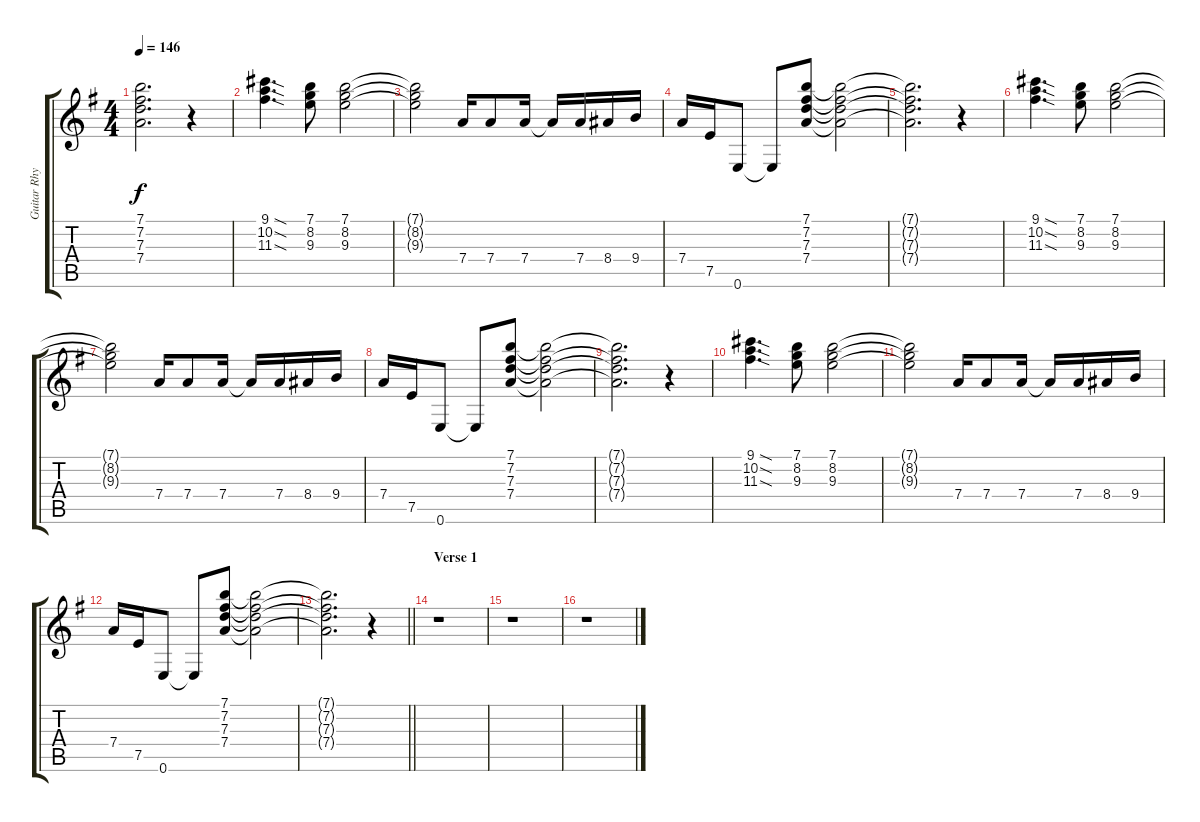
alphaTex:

\track ("Guitar Rhythm 3" "Guitar Rhy") {instrument overdrivenguitar}
\staff {score tabs}
\tuning (E4 B3 G3 D3 A2 E2) {hide}
\ts (4 4)
\tempo 146
\clef g2
\ks g
(7.1{t} 7.2{t} 7.3{t} 7.4{t}).2{d dy f} r.4 |
(9.1{sod} 10.2{sod} 11.3{sod}).4{d} (7.1 8.2 9.3).8 (7.1 8.2 9.3).2 |
(7.1{t} 8.2{t} 9.3{t}).2 7.4.16 7.4.8 7.4.16 7.4{t}.16 7.4.16 8.4.16 9.4.16 |
7.4.16 7.5.16 0.6.8 0.6{t}.8 (7.1 7.2 7.3 7.4).8 (7.1{t} 7.2{t} 7.3{t} 7.4{t}).2 |
(7.1{t} 7.2{t} 7.3{t} 7.4{t}).2{d} r.4 |
(9.1{sod} 10.2{sod} 11.3{sod}).4{d} (7.1 8.2 9.3).8 (7.1 8.2 9.3).2 |
(7.1{t} 8.2{t} 9.3{t}).2 7.4.16 7.4.8 7.4.16 7.4{t}.16 7.4.16 8.4.16 9.4.16 |
7.4.16 7.5.16 0.6.8 0.6{t}.8 (7.1 7.2 7.3 7.4).8 (7.1{t} 7.2{t} 7.3{t} 7.4{t}).2 |
(7.1{t} 7.2{t} 7.3{t} 7.4{t}).2{d} r.4 |
(9.1{sod} 10.2{sod} 11.3{sod}).4{d} (7.1 8.2 9.3).8 (7.1 8.2 9.3).2 |
(7.1{t} 8.2{t} 9.3{t}).2 7.4.16 7.4.8 7.4.16 7.4{t}.16 7.4.16 8.4.16 9.4.16 |
7.4.16 7.5.16 0.6.8 0.6{t}.8 (7.1 7.2 7.3 7.4).8 (7.1{t} 7.2{t} 7.3{t} 7.4{t}).2 |
\barLineRight lightlight
(7.1{t} 7.2{t} 7.3{t} 7.4{t}).2{d} r.4 |
\section ("" "Verse 1")
r.1 |
r.1 |
r.1
